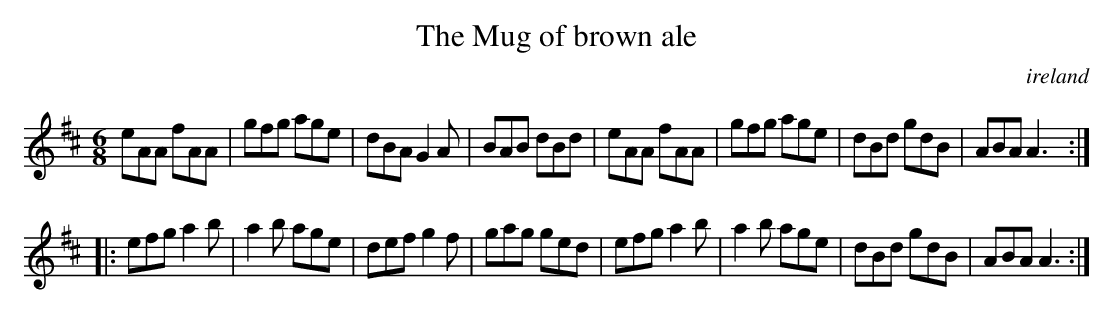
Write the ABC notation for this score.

X:1
T:Mug of brown ale, The
O:ireland
M:6/8
K:AMix
eAA fAA|gfg age|dBA G2A|BAB dBd|\
eAA fAA|gfg age|dBd gdB|ABA A3::
efg a2b|a2b age|def g2f|gag ged|\
efg a2b|a2b age|dBd gdB|ABA A3:|
